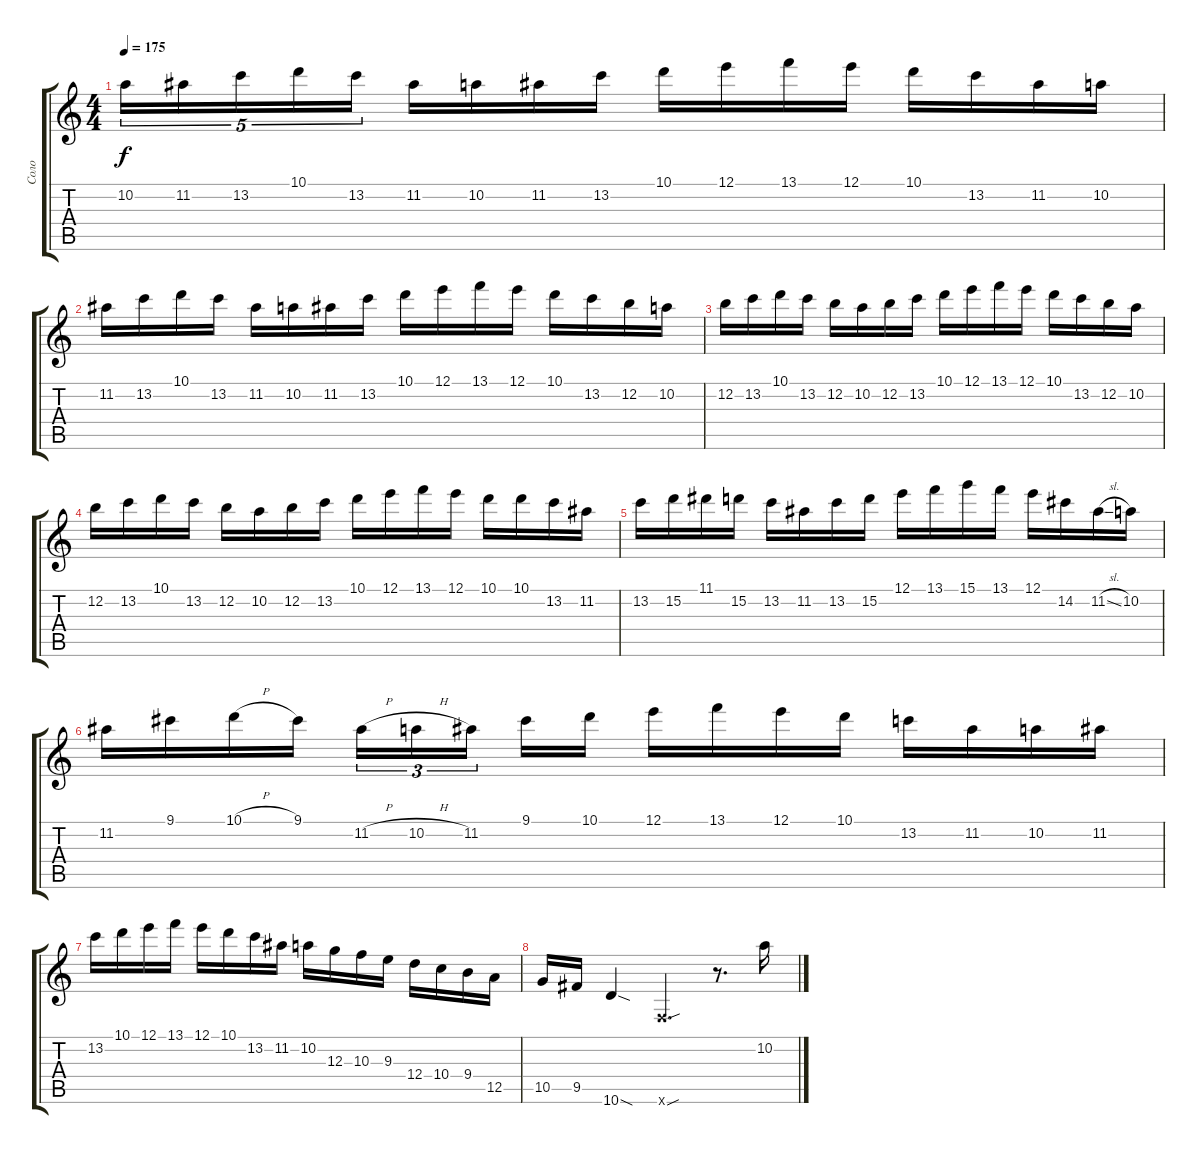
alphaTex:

\track ("Соло" "Соло") {instrument distortionguitar}
\staff {score tabs}
\tuning (E4 B3 G3 D3 A2 E2) {hide}
\ts (4 4)
\tempo 175
\clef g2
\ks c
10.2.16{tu (5 4) dy f} 11.2.16{tu (5 4)} 13.2.16{tu (5 4)} 10.1.16{tu (5 4)} 13.2.16{tu (5 4)} 11.2.16 10.2.16 11.2.16 13.2.16 10.1.16 12.1.16 13.1.16 12.1.16 10.1.16 13.2.16 11.2.16 10.2.16 |
11.2.16 13.2.16 10.1.16 13.2.16 11.2.16 10.2.16 11.2.16 13.2.16 10.1.16 12.1.16 13.1.16 12.1.16 10.1.16 13.2.16 12.2.16 10.2.16 |
12.2.16 13.2.16 10.1.16 13.2.16 12.2.16 10.2.16 12.2.16 13.2.16 10.1.16 12.1.16 13.1.16 12.1.16 10.1.16 13.2.16 12.2.16 10.2.16 |
12.2.16 13.2.16 10.1.16 13.2.16 12.2.16 10.2.16 12.2.16 13.2.16 10.1.16 12.1.16 13.1.16 12.1.16 10.1.16 10.1.16 13.2.16 11.2.16 |
13.2.16 15.2.16 11.1.16 15.2.16 13.2.16 11.2.16 13.2.16 15.2.16 12.1.16 13.1.16 15.1.16 13.1.16 12.1.16 14.2.16 11.2{sl}.16 10.2.16 |
11.2.16 9.1.16 10.1{h}.16 9.1.16 11.2{h}.16{tu (3 2)} 10.2{h}.16{tu (3 2)} 11.2.16{tu (3 2) beam splitsecondary} 9.1.16 10.1.16 12.1.16 13.1.16 12.1.16 10.1.16 13.2.16 11.2.16 10.2.16 11.2.16 |
13.2.16 10.1.16 12.1.16 13.1.16 12.1.16 10.1.16 13.2.16 11.2.16 10.2.16 12.3.16 10.3.16 9.3.16 12.4.16 10.4.16 9.4.16 12.5.16 |
10.5.16 9.5.16 10.6{sod}.4 1.6{sou x}.4{d} r.8{d} 10.2.16
